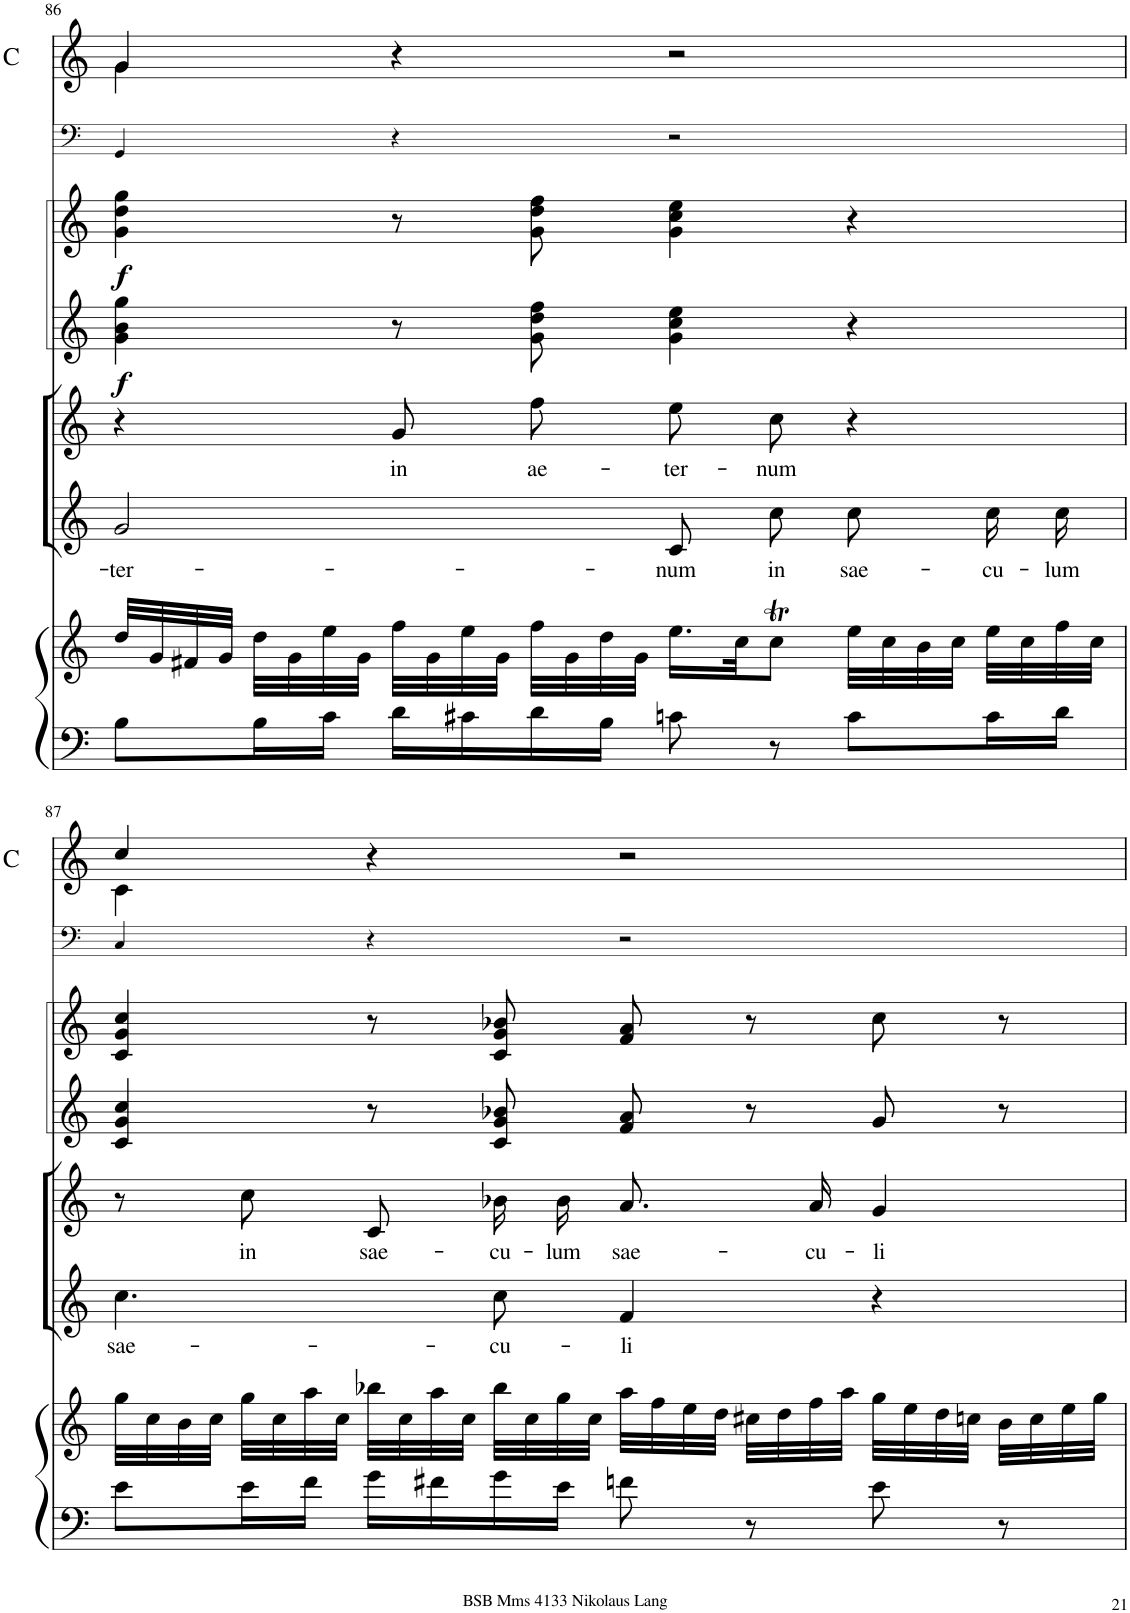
**kern	**kern	**kern	**text	**kern	**text	**kern	**dynam	**kern	**dynam	**kern	**kern
*part7	*part7	*part6	*part6	*part5	*part5	*part4	*part4	*part3	*part3	*part2	*part1
*staff8	*staff7	*staff6	*staff6	*staff5	*staff5	*staff4	*staff4	*staff3	*staff3	*staff2	*staff1
*I"Organo	*	*I"Soprano 2	*	*I"Soprano 1	*	*I"Violino 2	*	*I"Violino 1	*	*I"Timpani	*I"Clarini
*	*	*	*	*	*	*I'Vln	*	*I'Vln	*	*I'Timp	*I'C
!!LO:PB:g=z
*clefF4	*clefG2	*clefG2	*	*clefG2	*	*clefG2	*	*clefG2	*	*clefF4	*clefG2
*k[]	*k[]	*k[]	*	*k[]	*	*k[]	*	*k[]	*	*k[]	*k[]
*M4/4	*M4/4	*M4/4	*	*M4/4	*	*M4/4	*	*M4/4	*	*M4/4	*M4/4
*met(c)	*met(c)	*met(c)	*	*met(c)	*	*met(c)	*	*met(c)	*	*met(c)	*met(c)
=86	=86	=86	=86	=86	=86	=86	=86	=86	=86	=86	=86
!	!	!	!LO:LY:b	!	!	!	!LO:DY:b	!	!LO:DY:b	!	!
*	*	*	*	*	*	*	*	*	*	*	*^
8B\L	32dd/LLL	2g/	-ter-	4r	.	4g\ 4b\ 4gg\	f	4g\ 4dd\ 4gg\	f	4GG/	4g/	4g\
.	32g/	.	.	.	.	.	.	.	.	.	.	.
.	32f#X/	.	.	.	.	.	.	.	.	.	.	.
.	32g/JJJ	.	.	.	.	.	.	.	.	.	.	.
16B\L	32dd\LLL	.	.	.	.	.	.	.	.	.	.	.
.	32g\	.	.	.	.	.	.	.	.	.	.	.
16c\JJ	32ee\	.	.	.	.	.	.	.	.	.	.	.
.	32g\JJJ	.	.	.	.	.	.	.	.	.	.	.
!	!	!	!	!	!LO:LY:b	!	!	!	!	!	!	!
16d\LL	32ff\LLL	.	.	8g\L	in	8r	.	8r	.	4r	4r	2.ryy
.	32g\	.	.	.	.	.	.	.	.	.	.	.
16c#X\	32ee\	.	.	.	.	.	.	.	.	.	.	.
.	32g\JJJ	.	.	.	.	.	.	.	.	.	.	.
!	!	!	!	!	!LO:LY:b	!	!	!	!	!	!	!
16d\	32ff\LLL	.	.	8ff\J	ae-	8g\ 8dd\ 8ff\	.	8g\ 8dd\ 8ff\	.	.	.	.
.	32g\	.	.	.	.	.	.	.	.	.	.	.
16B\JJ	32dd\	.	.	.	.	.	.	.	.	.	.	.
.	32g\JJJ	.	.	.	.	.	.	.	.	.	.	.
!	!	!	!LO:LY:b	!	!LO:LY:b	!	!	!	!	!	!	!
8cn\	16.ee\LL	8c/L	-num	8ee\L	-ter-	4g\ 4cc\ 4ee\	.	4g\ 4cc\ 4ee\	.	2r	2r	.
.	32cc\JK	.	.	.	.	.	.	.	.	.	.	.
!	!	!	!LO:LY:b	!	!LO:LY:b	!	!	!	!	!	!	!
8r	8ccT\J	8cc/J	in	8cc\J	-num	.	.	.	.	.	.	.
!	!	!	!LO:LY:b	!	!	!	!	!	!	!	!	!
8c\L	32ee\LLL	8cc\L	sae-	4r	.	4r	.	4r	.	.	.	.
.	32cc\	.	.	.	.	.	.	.	.	.	.	.
.	32b\	.	.	.	.	.	.	.	.	.	.	.
.	32cc\JJJ	.	.	.	.	.	.	.	.	.	.	.
!	!	!	!LO:LY:b	!	!	!	!	!	!	!	!	!
16c\L	32ee\LLL	16cc\L	-cu-	.	.	.	.	.	.	.	.	.
.	32cc\	.	.	.	.	.	.	.	.	.	.	.
!	!	!	!LO:LY:b	!	!	!	!	!	!	!	!	!
16d\JJ	32ff\	16cc\JJ	-lum	.	.	.	.	.	.	.	.	.
.	32cc\JJJ	.	.	.	.	.	.	.	.	.	.	.
!!LO:LB:g=z	!!
=87	=87	=87	=87	=87	=87	=87	=87	=87	=87	=87	=87	=87
!	!	!	!LO:LY:b	!	!	!	!	!	!	!	!	!
8e\L	32gg\LLL	4.cc\	sae-	8r	.	4c/ 4g/ 4cc/	.	4c/ 4g/ 4cc/	.	4C/	4cc/	4c\
.	32cc\	.	.	.	.	.	.	.	.	.	.	.
.	32b\	.	.	.	.	.	.	.	.	.	.	.
.	32cc\JJJ	.	.	.	.	.	.	.	.	.	.	.
!	!	!	!	!	!LO:LY:b	!	!	!	!	!	!	!
16e\L	32gg\LLL	.	.	8cc\	in	.	.	.	.	.	.	.
.	32cc\	.	.	.	.	.	.	.	.	.	.	.
16f\JJ	32aa\	.	.	.	.	.	.	.	.	.	.	.
.	32cc\JJJ	.	.	.	.	.	.	.	.	.	.	.
!	!	!	!	!	!LO:LY:b	!	!	!	!	!	!	!
16g\LL	32bb-X\LLL	.	.	8c/L	sae-	8r	.	8r	.	4r	4r	2.ryy
.	32cc\	.	.	.	.	.	.	.	.	.	.	.
16f#X\	32aa\	.	.	.	.	.	.	.	.	.	.	.
.	32cc\JJJ	.	.	.	.	.	.	.	.	.	.	.
!	!	!	!LO:LY:b	!	!LO:LY:b	!	!	!	!	!	!	!
16g\	32bb-\LLL	8cc\	-cu-	16b-X/L	-cu-	8c/ 8g/ 8b-X/	.	8c/ 8g/ 8b-X/	.	.	.	.
.	32cc\	.	.	.	.	.	.	.	.	.	.	.
!	!	!	!	!	!LO:LY:b	!	!	!	!	!	!	!
16e\JJ	32gg\	.	.	16b-/JJ	-lum	.	.	.	.	.	.	.
.	32cc\JJJ	.	.	.	.	.	.	.	.	.	.	.
!	!	!	!LO:LY:b	!	!LO:LY:b	!	!	!	!	!	!	!
8fn\	32aa\LLL	4f/	-li	8.a/L	sae-	8f/ 8a/	.	8f/ 8a/	.	2r	2r	.
.	32ff\	.	.	.	.	.	.	.	.	.	.	.
.	32ee\	.	.	.	.	.	.	.	.	.	.	.
.	32dd\JJJ	.	.	.	.	.	.	.	.	.	.	.
8r	32cc#X\LLL	.	.	.	.	8r	.	8r	.	.	.	.
.	32dd\	.	.	.	.	.	.	.	.	.	.	.
!	!	!	!	!	!LO:LY:b	!	!	!	!	!	!	!
.	32ff\	.	.	16a/Jk	-cu-	.	.	.	.	.	.	.
.	32aa\JJJ	.	.	.	.	.	.	.	.	.	.	.
!	!	!	!	!	!LO:LY:b	!	!	!	!	!	!	!
8e\	32gg\LLL	4r	.	4g/	-li	8g/	.	8cc\	.	.	.	.
.	32ee\	.	.	.	.	.	.	.	.	.	.	.
.	32dd\	.	.	.	.	.	.	.	.	.	.	.
.	32ccn\JJJ	.	.	.	.	.	.	.	.	.	.	.
8r	32b\LLL	.	.	.	.	8r	.	8r	.	.	.	.
.	32cc\	.	.	.	.	.	.	.	.	.	.	.
.	32ee\	.	.	.	.	.	.	.	.	.	.	.
.	32gg\JJJ	.	.	.	.	.	.	.	.	.	.	.
*	*	*	*	*	*	*	*	*	*	*	*v	*v
=	=	=	=	=	=	=	=	=	=	=	=
*-	*-	*-	*-	*-	*-	*-	*-	*-	*-	*-	*-
